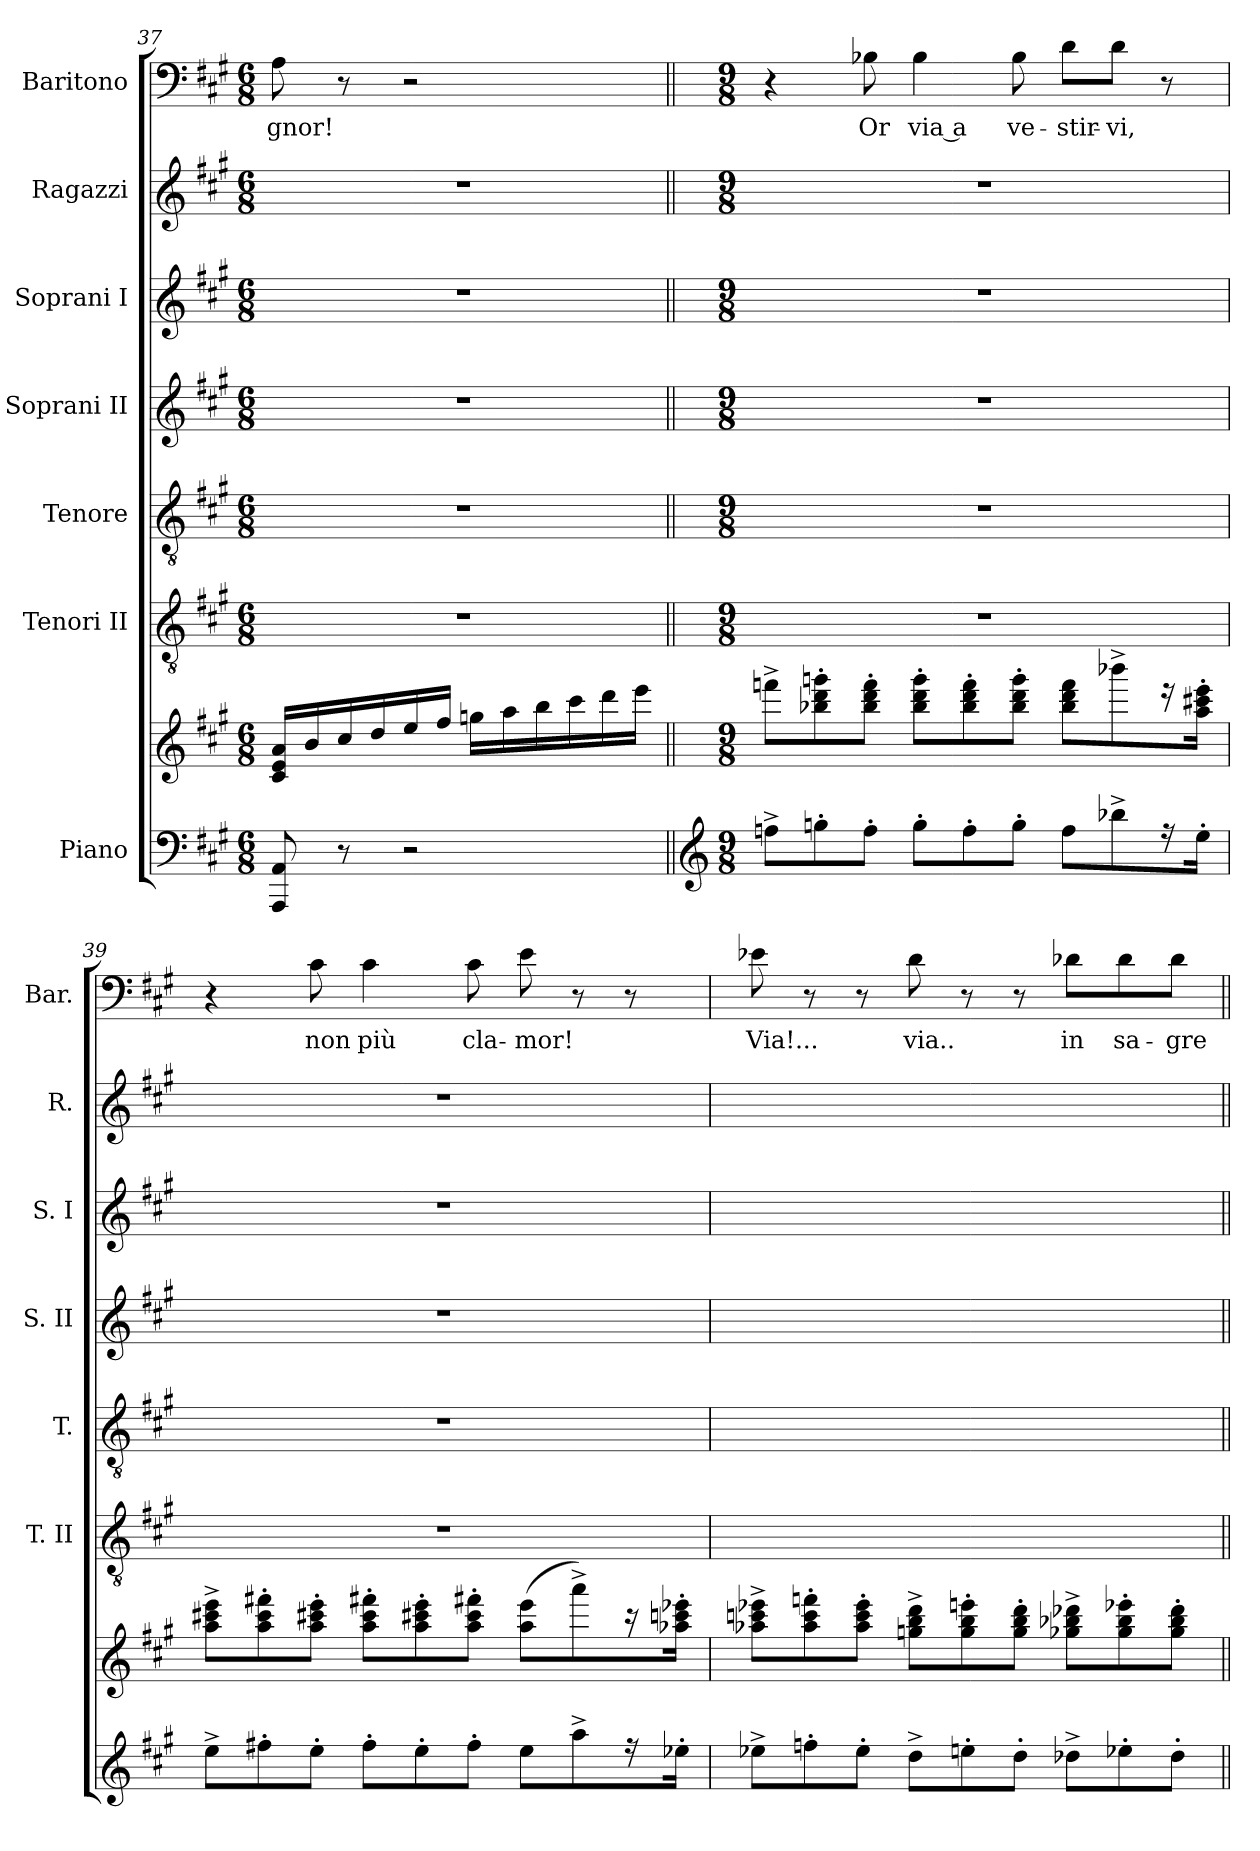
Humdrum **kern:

**kern	**kern	**kern	**text	**kern	**text	**kern	**text	**kern	**text	**kern	**text	**kern	**text
*part7	*part7	*part6	*part6	*part5	*part5	*part4	*part4	*part3	*part3	*part2	*part2	*part1	*part1
*staff8	*staff7	*staff6	*staff6	*staff5	*staff5	*staff4	*staff4	*staff3	*staff3	*staff2	*staff2	*staff1	*staff1
*I"Piano	*	*I"Tenori II	*	*I"Tenore	*	*I"Soprani II	*	*I"Soprani I	*	*I"Ragazzi	*	*I"Baritono	*
*	*	*I'T. II	*	*I'T.	*	*I'S. II	*	*I'S. I	*	*I'R.	*	*I'Bar.	*
!!LO:PB:g=z
*clefF4	*clefG2	*clefGv2	*	*clefGv2	*	*clefG2	*	*clefG2	*	*clefG2	*	*clefF4	*
*k[f#c#g#]	*k[f#c#g#]	*k[f#c#g#]	*	*k[f#c#g#]	*	*k[f#c#g#]	*	*k[f#c#g#]	*	*k[f#c#g#]	*	*k[f#c#g#]	*
*M6/8	*M6/8	*M6/8	*	*M6/8	*	*M6/8	*	*M6/8	*	*M6/8	*	*M6/8	*
=37	=37	=37	=37	=37	=37	=37	=37	=37	=37	=37	=37	=37	=37
!	!	!	!	!	!	!	!	!	!	!	!	!	!LO:LY:b
8AAA/ 8AA/	16c#/ 16e/ 16a/LL	2.r	.	2.r	.	2.r	.	2.r	.	2.r	.	8A\	-gnor!
.	16b/	.	.	.	.	.	.	.	.	.	.	.	.
8r	16cc#/	.	.	.	.	.	.	.	.	.	.	8r	.
.	16dd/	.	.	.	.	.	.	.	.	.	.	.	.
2r	16ee/	.	.	.	.	.	.	.	.	.	.	2r	.
.	16ff#/JJ	.	.	.	.	.	.	.	.	.	.	.	.
.	16ggn\LL	.	.	.	.	.	.	.	.	.	.	.	.
.	16aa\	.	.	.	.	.	.	.	.	.	.	.	.
.	16bb\	.	.	.	.	.	.	.	.	.	.	.	.
.	16ccc#\	.	.	.	.	.	.	.	.	.	.	.	.
.	16ddd\	.	.	.	.	.	.	.	.	.	.	.	.
.	16eee\JJ	.	.	.	.	.	.	.	.	.	.	.	.
=38||	=38||	=38||	=38||	=38||	=38||	=38||	=38||	=38||	=38||	=38||	=38||	=38||	=38||
*clefG2	*	*	*	*	*	*	*	*	*	*	*	*	*
*M9/8	*M9/8	*M9/8	*	*M9/8	*	*M9/8	*	*M9/8	*	*M9/8	*	*M9/8	*
8ffn^\L	8fffn^\L	8%9r	.	8%9r	.	8%9r	.	8%9r	.	8%9r	.	4r	.
8ggn'\	8bb-X\' 8ddd\' 8gggn\'	.	.	.	.	.	.	.	.	.	.	.	.
!	!	!	!	!	!	!	!	!	!	!	!	!	!LO:LY:b
8ff'\J	8bb-\' 8ddd\' 8fff\'J	.	.	.	.	.	.	.	.	.	.	8B-X\	Or
!	!	!	!	!	!	!	!	!	!	!	!	!	!LO:LY:b
8gg'\L	8bb-\' 8ddd\' 8ggg\'L	.	.	.	.	.	.	.	.	.	.	4B-\	via a
8ff'\	8bb-\' 8ddd\' 8fff\'	.	.	.	.	.	.	.	.	.	.	.	.
!	!	!	!	!	!	!	!	!	!	!	!	!	!LO:LY:b
8gg'\J	8bb-\' 8ddd\' 8ggg\'J	.	.	.	.	.	.	.	.	.	.	8B-\	ve-
!	!	!	!	!	!	!	!	!	!	!	!	!	!LO:LY:b
8ff\L	8bb-\ 8ddd\ 8fff\L	.	.	.	.	.	.	.	.	.	.	8d\L	-stir-
!	!	!	!	!	!	!	!	!	!	!	!	!	!LO:LY:b
8bb-X^\	8bbb-X^\	.	.	.	.	.	.	.	.	.	.	8d\J	-vi,
16r	16r	.	.	.	.	.	.	.	.	.	.	8r	.
16ee'\Jk	16aa\' 16ccc#X\' 16eee\'Jk	.	.	.	.	.	.	.	.	.	.	.	.
!!LO:PB:g=z
=39	=39	=39	=39	=39	=39	=39	=39	=39	=39	=39	=39	=39	=39
8ee^\L	8aa\^ 8ccc#X\^ 8eee\^L	8%9r	.	8%9r	.	8%9r	.	8%9r	.	8%9r	.	4r	.
8ff#X'\	8aa\' 8ccc#\' 8fff#X\'	.	.	.	.	.	.	.	.	.	.	.	.
!	!	!	!	!	!	!	!	!	!	!	!	!	!LO:LY:b
8ee'\J	8aa\' 8ccc#X\' 8eee\'J	.	.	.	.	.	.	.	.	.	.	8c#\	non
!	!	!	!	!	!	!	!	!	!	!	!	!	!LO:LY:b
8ff#'\L	8aa\' 8ccc#\' 8fff#X\'L	.	.	.	.	.	.	.	.	.	.	4c#\	più
8ee'\	8aa\' 8ccc#X\' 8eee\'	.	.	.	.	.	.	.	.	.	.	.	.
!	!	!	!	!	!	!	!	!	!	!	!	!	!LO:LY:b
8ff#'\J	8aa\' 8ccc#\' 8fff#X\'J	.	.	.	.	.	.	.	.	.	.	8c#\	cla-
!	!	!	!	!	!	!	!	!	!	!	!	!	!LO:LY:b
8ee\L	(8aa\ 8eee\L	.	.	.	.	.	.	.	.	.	.	8e\	-mor!
8aa^\	8aaa^\)	.	.	.	.	.	.	.	.	.	.	8r	.
16r	16r	.	.	.	.	.	.	.	.	.	.	8r	.
16ee-X'\Jk	16aa-X\' 16cccn\' 16eee-X\'Jk	.	.	.	.	.	.	.	.	.	.	.	.
=40	=40	=40	=40	=40	=40	=40	=40	=40	=40	=40	=40	=40	=40
!	!	!	!LO:LY:b	!	!LO:LY:b	!	!LO:LY:b	!	!LO:LY:b	!	!LO:LY:b	!	!LO:LY:b
8ee-X^\L	8aa-X\^ 8cccn\^ 8eee-X\^L	8f#!\Lyy	Ah,	8f#!\Lyy	Ah,	8ff#!\Lyy	Ah,	8ff#!\Lyy	Ah,	8ff#!\Lyy	Ah,	8e-X\	Via!...
!	!	!	!LO:LY:b	!	!LO:LY:b	!	!LO:LY:b	!	!LO:LY:b	!	!LO:LY:b	!	!
8ffn'\	8aa-\' 8ccc\' 8fffn\'	8f#!\yy	ah,	8f#!\yy	ah,	8ff#!\yy	ah,	8ff#!\yy	ah,	8ff#!\yy	ah,	8r	.
!	!	!	!LO:LY:b	!	!LO:LY:b	!	!LO:LY:b	!	!LO:LY:b	!	!LO:LY:b	!	!
8ee-'\J	8aa-\' 8ccc\' 8eee-\'J	8f#!\Jyy	ah,	8f#!\Jyy	ah,	8ff#!\Jyy	ah,	8ff#!\Jyy	ah,	8ff#!\Jyy	ah,	8r	.
!	!	!	!LO:LY:b	!	!LO:LY:b	!	!LO:LY:b	!	!LO:LY:b	!	!LO:LY:b	!	!LO:LY:b
8dd^\L	8ggn\^ 8bb\^ 8ddd\^L	8f#!\Lyy	ah,	8f#!\Lyy	ah,	8ff#!\Lyy	ah,	8ff#!\Lyy	ah,	8ff#!\Lyy	ah,	8d\	via..
!	!	!	!LO:LY:b	!	!LO:LY:b	!	!LO:LY:b	!	!LO:LY:b	!	!LO:LY:b	!	!
8een'\	8gg\' 8bb\' 8eeen\'	8f#!\yy	ah,	8f#!\yy	ah,	8ff#!\yy	ah,	8ff#!\yy	ah,	8ff#!\yy	ah,	8r	.
!	!	!	!LO:LY:b	!	!LO:LY:b	!	!LO:LY:b	!	!LO:LY:b	!	!LO:LY:b	!	!
8dd'\J	8gg\' 8bb\' 8ddd\'J	8f#!\Jyy	ah,	8f#!\Jyy	ah,	8ff#!\Jyy	ah,	8ff#!\Jyy	ah,	8ff#!\Jyy	ah,	8r	.
!	!	!	!LO:LY:b	!	!LO:LY:b	!	!LO:LY:b	!	!LO:LY:b	!	!LO:LY:b	!	!LO:LY:b
8dd-X^\L	8gg-X\^ 8bb-X\^ 8ddd-X\^L	8f#!\Lyy	ah,	8f#!\Lyy	ah,	8ff#!\Lyy	ah,	8ff#!\Lyy	ah,	8ff#!\Lyy	ah,	8d-X\L	in
!	!	!	!LO:LY:b	!	!LO:LY:b	!	!LO:LY:b	!	!LO:LY:b	!	!LO:LY:b	!	!LO:LY:b
8ee-X'\	8gg-\' 8bb-\' 8eee-X\'	8f#!\yy	ah,	8f#!\yy	ah,	8ff#!\yy	ah,	8ff#!\yy	ah,	8ff#!\yy	ah,	8d-\	sa-
!	!	!	!LO:LY:b	!	!LO:LY:b	!	!LO:LY:b	!	!LO:LY:b	!	!LO:LY:b	!	!LO:LY:b
8dd-'\J	8gg-\' 8bb-\' 8ddd-\'J	8f#!\Jyy	ah,	8f#!\Jyy	ah,	8ff#!\Jyy	ah,	8ff#!\Jyy	ah,	8ff#!\Jyy	ah,	8d-\J	-gre-
=||	=||	=||	=||	=||	=||	=||	=||	=||	=||	=||	=||	=||	=||
*-	*-	*-	*-	*-	*-	*-	*-	*-	*-	*-	*-	*-	*-
